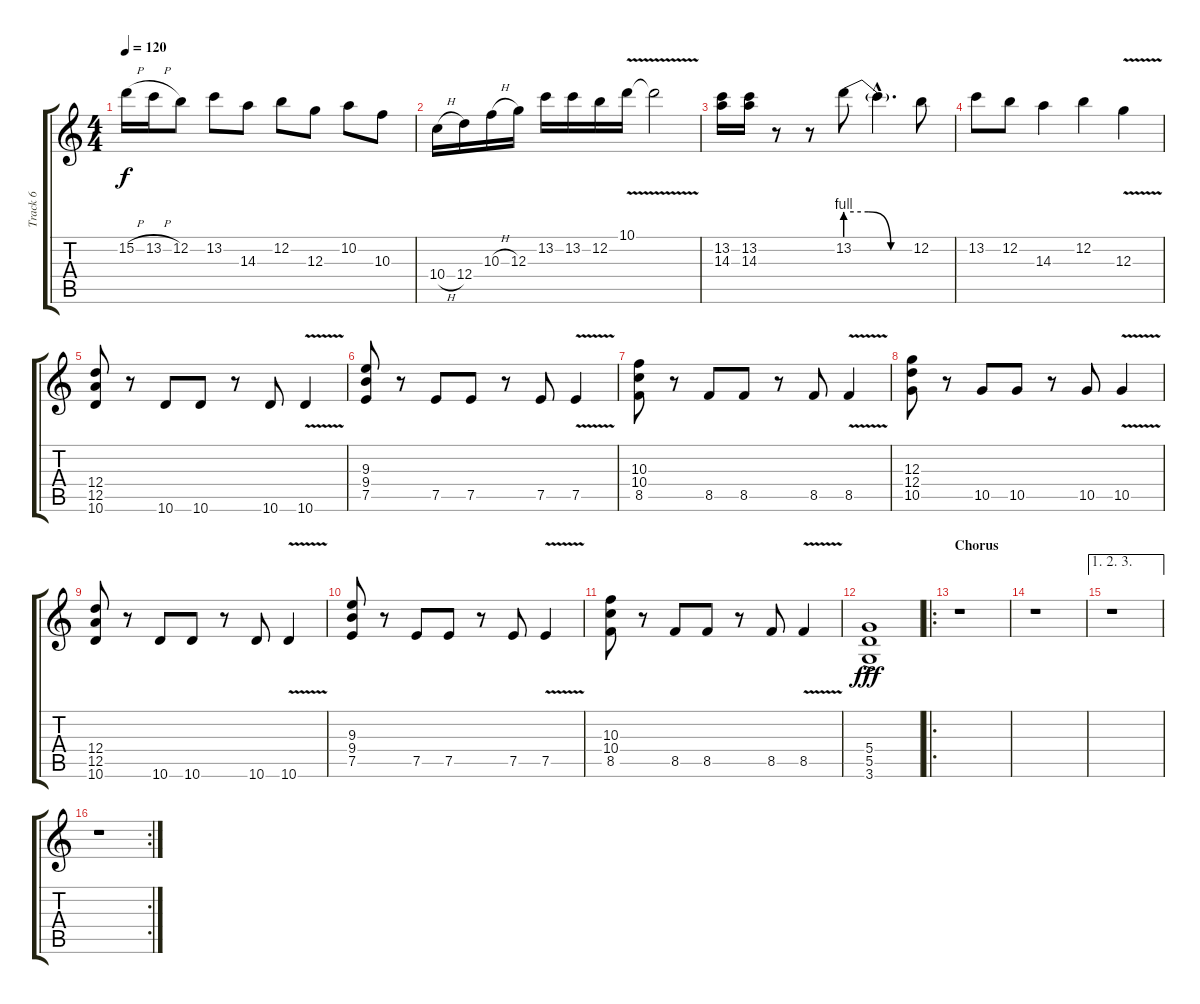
\track ("Track 6" "Track 6") {instrument distortionguitar}
\staff {score tabs}
\tuning (E4 B3 G3 D3 A2 E2) {hide}
\ts (4 4)
\tempo 120
\clef g2
\ks c
15.2{h}.16{dy f} 13.2{h}.16 12.2.8 13.2.8 14.3.8 12.2.8 12.3.8 10.2.8 10.3.8 |
10.4{h}.16 12.4.16 10.3{h}.16 12.3.16 13.2.16 13.2.16 12.2.16 10.1{v}.16 10.1{t}.2 |
(13.2 14.3).16 (13.2 14.3).16 r.8 r.8 13.2{be (custom 0 4 20 4 40 0 60 0)}.8 13.2{hac t}.4{d} 12.2.8 |
13.2.8 12.2.8 14.3.4 12.2.4 12.3{v}.4 |
(12.4 12.5 10.6).8 r.8 10.6.8 10.6.8 r.8 10.6.8 10.6{v}.4 |
(9.3 9.4 7.5).8 r.8 7.5.8 7.5.8 r.8 7.5.8 7.5{v}.4 |
(10.3 10.4 8.5).8 r.8 8.5.8 8.5.8 r.8 8.5.8 8.5{v}.4 |
(12.3 12.4 10.5).8 r.8 10.5.8 10.5.8 r.8 10.5.8 10.5{v}.4 |
(12.4 12.5 10.6).8 r.8 10.6.8 10.6.8 r.8 10.6.8 10.6{v}.4 |
(9.3 9.4 7.5).8 r.8 7.5.8 7.5.8 r.8 7.5.8 7.5{v}.4 |
(10.3 10.4 8.5).8 r.8 8.5.8 8.5.8 r.8 8.5.8 8.5{v}.4 |
(5.4 5.5 3.6{ac}).1{dy fff volume 8} |
\ro
\section ("" "Chorus")
r.1 |
r.1 |
\ae (1 2 3)
r.1 |
\rc 2
r.1
